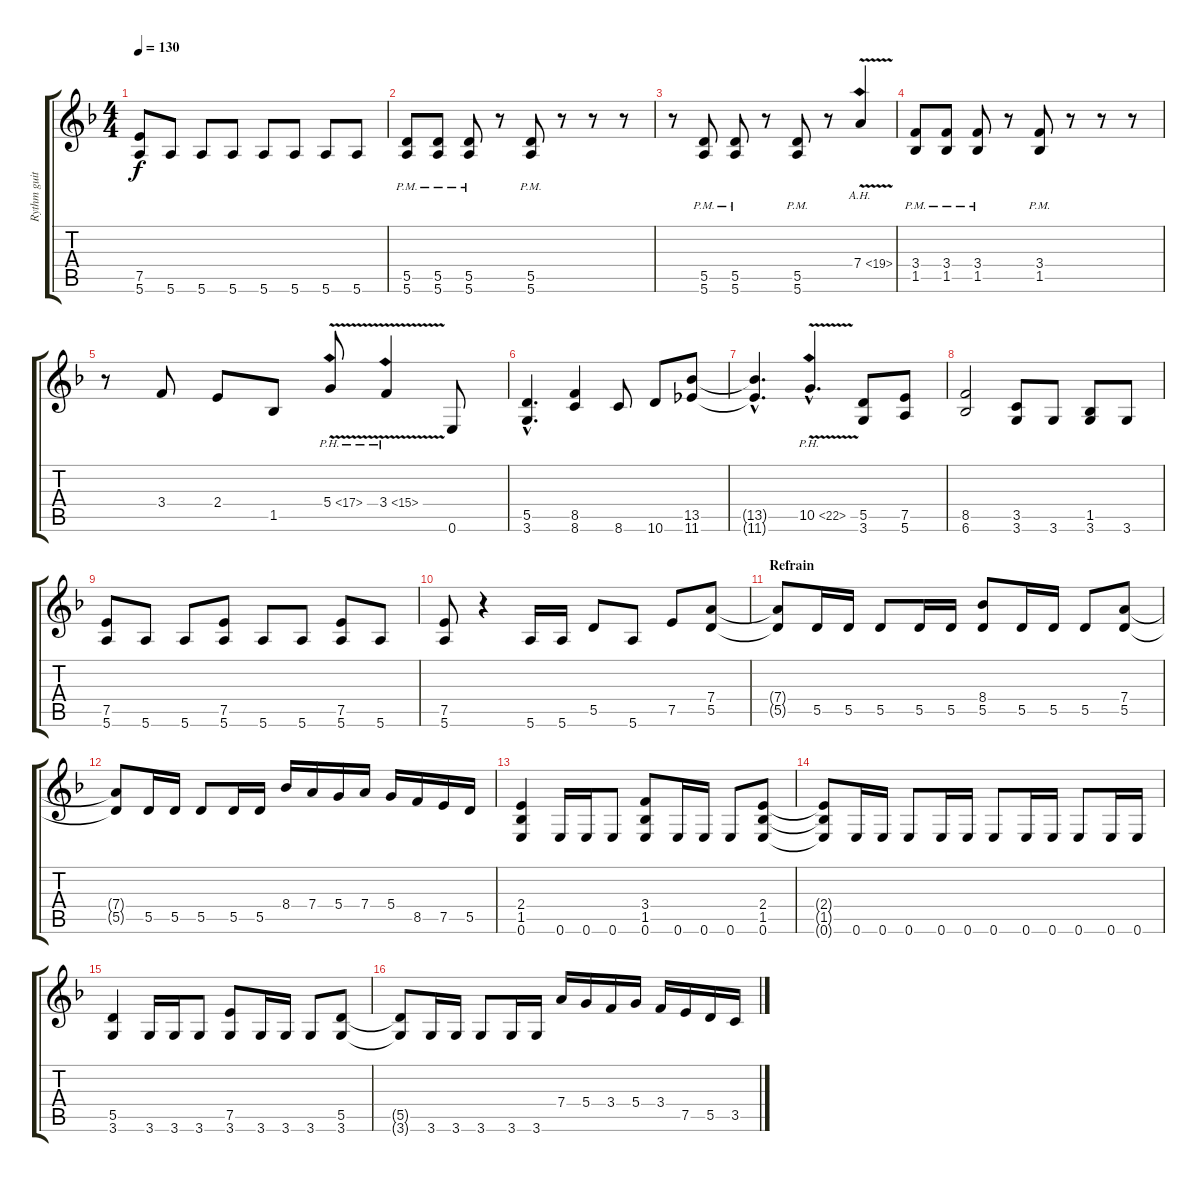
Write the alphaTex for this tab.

\track ("Rythm guitar" "Rythm guit") {instrument acousticguitarsteel}
\staff {score tabs}
\tuning (E4 B3 G3 D3 A2 E2) {hide}
\ts (4 4)
\tempo 130
\clef g2
\ks dminor
(7.5{t} 5.6{t}).8{dy f} 5.6.8 5.6.8 5.6.8 5.6.8 5.6.8 5.6.8 5.6.8 |
(5.5{pm} 5.6{pm}).8 (5.5{pm} 5.6{pm}).8 (5.5{pm} 5.6{pm}).8 r.8 (5.5{pm} 5.6{pm}).8 r.8 r.8 r.8 |
r.8 (5.5{pm} 5.6{pm}).8 (5.5{pm} 5.6{pm}).8 r.8 (5.5{pm} 5.6{pm}).8 r.8 7.4{ah 12 v}.4 |
(3.4{pm} 1.5{pm}).8 (3.4{pm} 1.5{pm}).8 (3.4{pm} 1.5{pm}).8 r.8 (3.4{pm} 1.5{pm}).8 r.8 r.8 r.8 |
r.8 3.4.8 2.4.8 1.5.8 5.4{ph 12 v}.8 3.4{ph 12 v}.4 0.6.8 |
(5.5{hac} 3.6{hac}).4{d} (8.5 8.6).4 8.6.8 10.6.8 (13.5 11.6).8 |
(13.5{hac t} 11.6{hac t}).4{d} 10.5{ph 12 v hac}.4{d} (5.5 3.6).8 (7.5 5.6).8 |
(8.5 6.6).2 (3.5 3.6).8 3.6.8 (1.5 3.6).8 3.6.8 |
(7.5 5.6).8 5.6.8 5.6.8 (7.5 5.6).8 5.6.8 5.6.8 (7.5 5.6).8 5.6.8 |
(7.5 5.6).8 r.4 5.6.16 5.6.16 5.5.8 5.6.8 7.5.8 (7.4 5.5).8 |
\section ("" "Refrain")
(7.4{t} 5.5{t}).8 5.5.16 5.5.16 5.5.8 5.5.16 5.5.16 (8.4 5.5).8 5.5.16 5.5.16 5.5.8 (7.4 5.5).8 |
(7.4{t} 5.5{t}).8 5.5.16 5.5.16 5.5.8 5.5.16 5.5.16 8.4.16 7.4.16 5.4.16 7.4.16 5.4.16 8.5.16 7.5.16 5.5.16 |
(2.4 1.5 0.6).4 0.6.16 0.6.16 0.6.8 (3.4 1.5 0.6).8 0.6.16 0.6.16 0.6.8 (2.4 1.5 0.6).8 |
(2.4{t} 1.5{t} 0.6{t}).8 0.6.16 0.6.16 0.6.8 0.6.16 0.6.16 0.6.8 0.6.16 0.6.16 0.6.8 0.6.16 0.6.16 |
(5.5 3.6).4 3.6.16 3.6.16 3.6.8 (7.5 3.6).8 3.6.16 3.6.16 3.6.8 (5.5 3.6).8 |
(5.5{t} 3.6{t}).8 3.6.16 3.6.16 3.6.8 3.6.16 3.6.16 7.4.16 5.4.16 3.4.16 5.4.16 3.4.16 7.5.16 5.5.16 3.5.16
